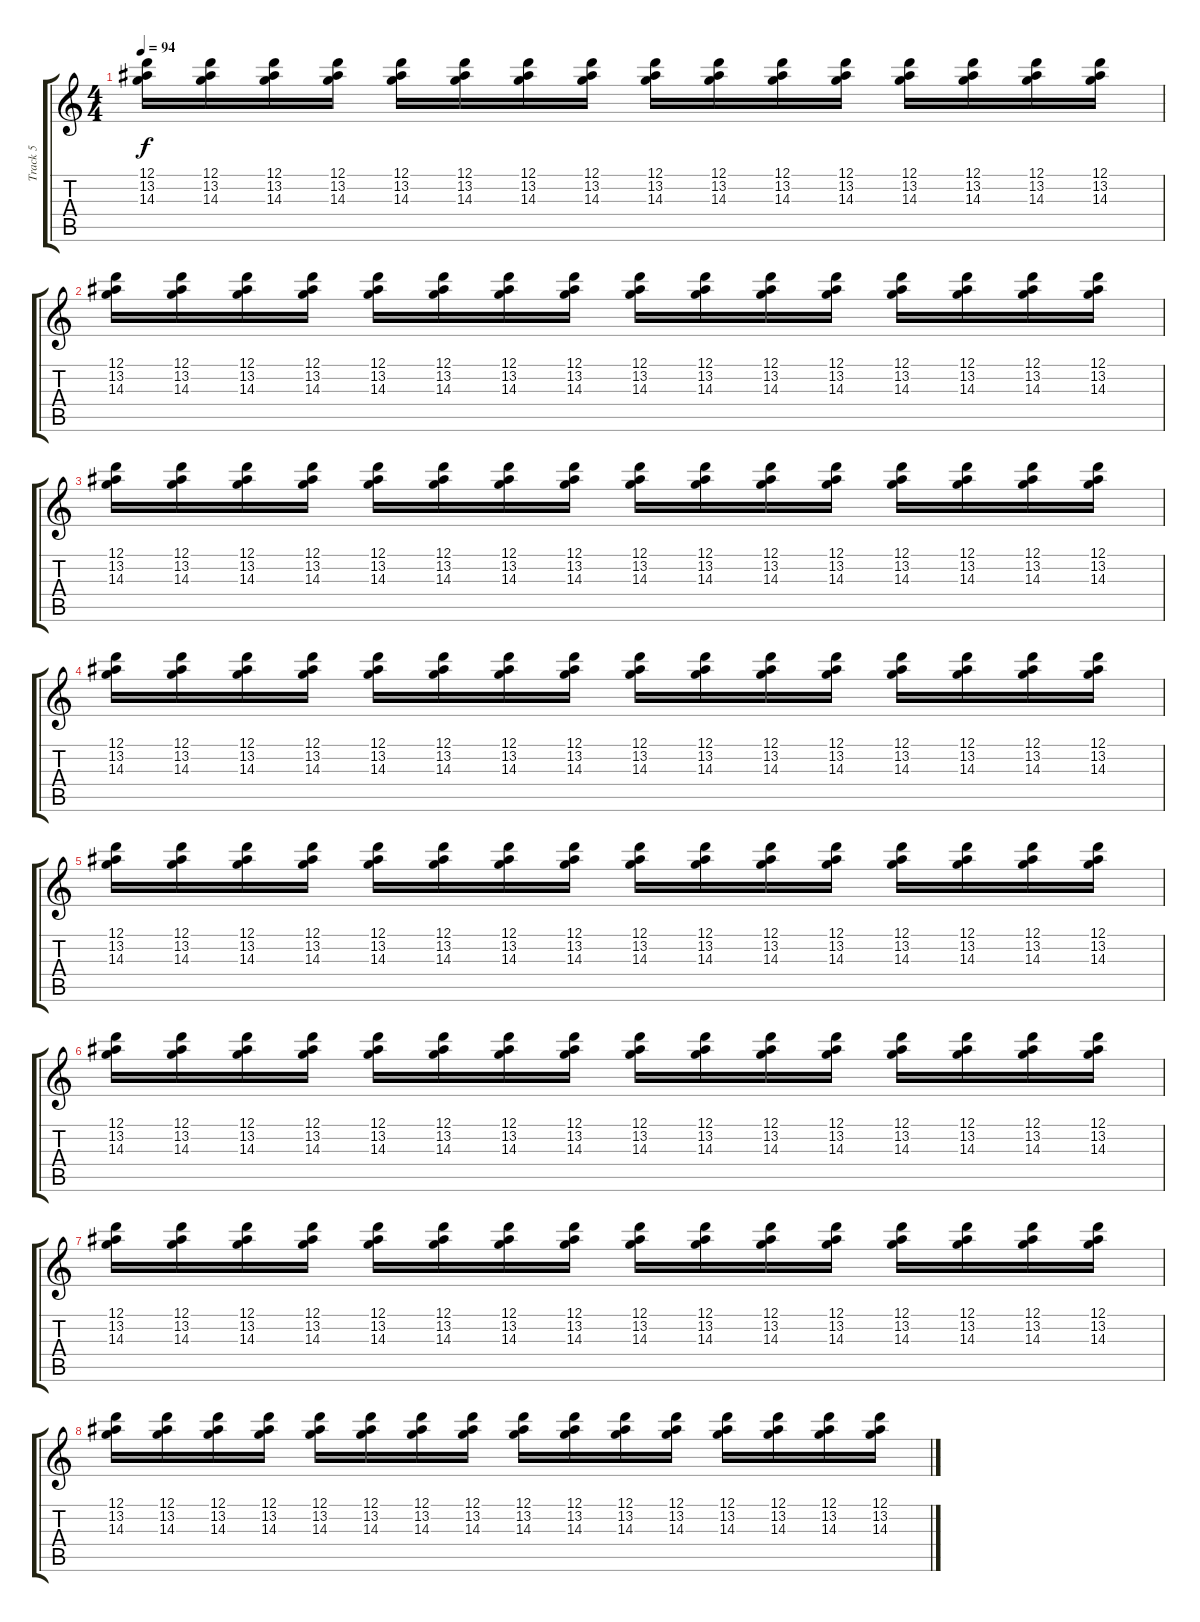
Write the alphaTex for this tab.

\track ("Track 5" "Track 5") {instrument acousticguitarsteel}
\staff {score tabs}
\tuning (D4 A3 F3 C3 G2 D2) {hide}
\ts (4 4)
\tempo 94
\clef g2
\ks c
(12.1 13.2 14.3).16{dy f volume 8 instrument acousticguitarsteel} (12.1 13.2 14.3).16 (12.1 13.2 14.3).16 (12.1 13.2 14.3).16 (12.1 13.2 14.3).16 (12.1 13.2 14.3).16 (12.1 13.2 14.3).16 (12.1 13.2 14.3).16 (12.1 13.2 14.3).16 (12.1 13.2 14.3).16 (12.1 13.2 14.3).16 (12.1 13.2 14.3).16 (12.1 13.2 14.3).16 (12.1 13.2 14.3).16 (12.1 13.2 14.3).16 (12.1 13.2 14.3).16 |
(12.1 13.2 14.3).16{volume 8 instrument acousticguitarsteel} (12.1 13.2 14.3).16 (12.1 13.2 14.3).16 (12.1 13.2 14.3).16 (12.1 13.2 14.3).16 (12.1 13.2 14.3).16 (12.1 13.2 14.3).16 (12.1 13.2 14.3).16 (12.1 13.2 14.3).16 (12.1 13.2 14.3).16 (12.1 13.2 14.3).16 (12.1 13.2 14.3).16 (12.1 13.2 14.3).16 (12.1 13.2 14.3).16 (12.1 13.2 14.3).16 (12.1 13.2 14.3).16 |
(12.1 13.2 14.3).16{volume 8 instrument acousticguitarsteel} (12.1 13.2 14.3).16 (12.1 13.2 14.3).16 (12.1 13.2 14.3).16 (12.1 13.2 14.3).16 (12.1 13.2 14.3).16 (12.1 13.2 14.3).16 (12.1 13.2 14.3).16 (12.1 13.2 14.3).16 (12.1 13.2 14.3).16 (12.1 13.2 14.3).16 (12.1 13.2 14.3).16 (12.1 13.2 14.3).16 (12.1 13.2 14.3).16 (12.1 13.2 14.3).16 (12.1 13.2 14.3).16 |
(12.1 13.2 14.3).16{volume 8 instrument acousticguitarsteel} (12.1 13.2 14.3).16 (12.1 13.2 14.3).16 (12.1 13.2 14.3).16 (12.1 13.2 14.3).16 (12.1 13.2 14.3).16 (12.1 13.2 14.3).16 (12.1 13.2 14.3).16 (12.1 13.2 14.3).16 (12.1 13.2 14.3).16 (12.1 13.2 14.3).16 (12.1 13.2 14.3).16 (12.1 13.2 14.3).16 (12.1 13.2 14.3).16 (12.1 13.2 14.3).16 (12.1 13.2 14.3).16 |
(12.1 13.2 14.3).16{volume 8 instrument acousticguitarsteel} (12.1 13.2 14.3).16 (12.1 13.2 14.3).16 (12.1 13.2 14.3).16 (12.1 13.2 14.3).16 (12.1 13.2 14.3).16 (12.1 13.2 14.3).16 (12.1 13.2 14.3).16 (12.1 13.2 14.3).16 (12.1 13.2 14.3).16 (12.1 13.2 14.3).16 (12.1 13.2 14.3).16 (12.1 13.2 14.3).16 (12.1 13.2 14.3).16 (12.1 13.2 14.3).16 (12.1 13.2 14.3).16 |
(12.1 13.2 14.3).16{volume 8 instrument acousticguitarsteel} (12.1 13.2 14.3).16 (12.1 13.2 14.3).16 (12.1 13.2 14.3).16 (12.1 13.2 14.3).16 (12.1 13.2 14.3).16 (12.1 13.2 14.3).16 (12.1 13.2 14.3).16 (12.1 13.2 14.3).16 (12.1 13.2 14.3).16 (12.1 13.2 14.3).16 (12.1 13.2 14.3).16 (12.1 13.2 14.3).16 (12.1 13.2 14.3).16 (12.1 13.2 14.3).16 (12.1 13.2 14.3).16 |
(12.1 13.2 14.3).16{volume 8 instrument acousticguitarsteel} (12.1 13.2 14.3).16 (12.1 13.2 14.3).16 (12.1 13.2 14.3).16 (12.1 13.2 14.3).16 (12.1 13.2 14.3).16 (12.1 13.2 14.3).16 (12.1 13.2 14.3).16 (12.1 13.2 14.3).16 (12.1 13.2 14.3).16 (12.1 13.2 14.3).16 (12.1 13.2 14.3).16 (12.1 13.2 14.3).16 (12.1 13.2 14.3).16 (12.1 13.2 14.3).16 (12.1 13.2 14.3).16 |
(12.1 13.2 14.3).16{volume 8 instrument acousticguitarsteel} (12.1 13.2 14.3).16 (12.1 13.2 14.3).16 (12.1 13.2 14.3).16 (12.1 13.2 14.3).16 (12.1 13.2 14.3).16 (12.1 13.2 14.3).16 (12.1 13.2 14.3).16 (12.1 13.2 14.3).16 (12.1 13.2 14.3).16 (12.1 13.2 14.3).16 (12.1 13.2 14.3).16 (12.1 13.2 14.3).16 (12.1 13.2 14.3).16 (12.1 13.2 14.3).16 (12.1 13.2 14.3).16
